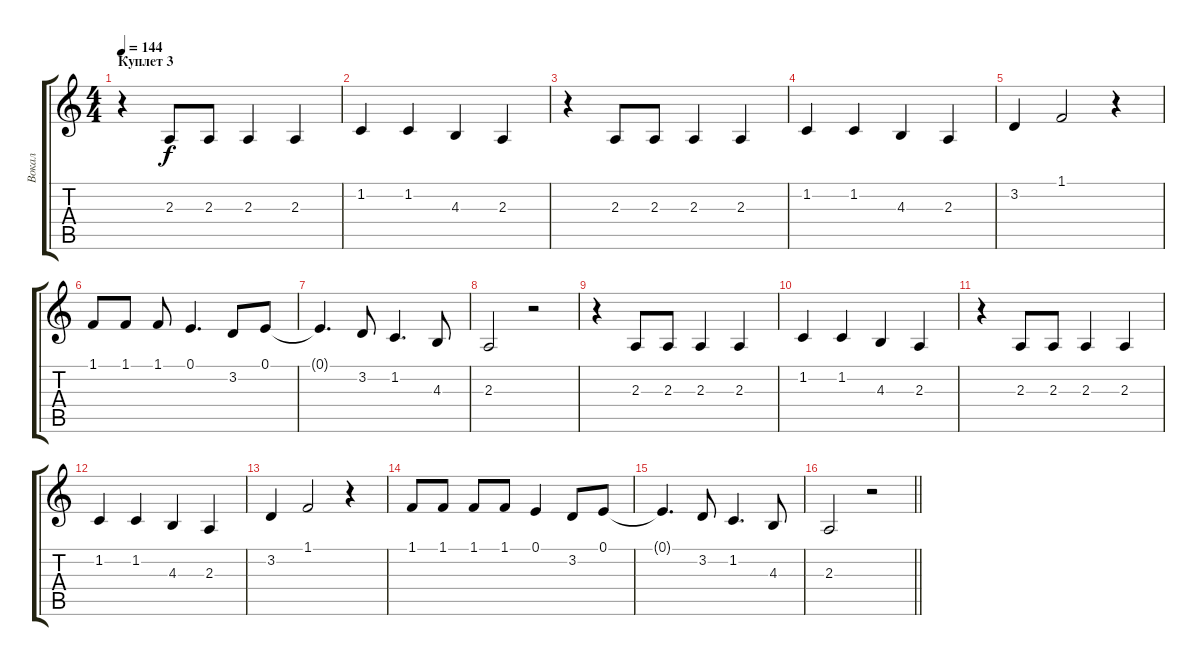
\track ("Вокал" "Вокал") {instrument tenorsax}
\staff {score tabs}
\tuning (E4 B3 G3 D3 A2 E2) {hide}
\ts (4 4)
\section ("" "Куплет 3")
\tempo 144
\clef g2
\ks c
r.4{dy f} 2.3.8 2.3.8 2.3.4 2.3.4 |
1.2.4 1.2.4 4.3.4 2.3.4 |
r.4 2.3.8 2.3.8 2.3.4 2.3.4 |
1.2.4 1.2.4 4.3.4 2.3.4 |
3.2.4 1.1.2 r.4 |
1.1.8 1.1.8 1.1.8 0.1.4{d} 3.2.8 0.1.8 |
0.1{t}.4{d} 3.2.8 1.2.4{d} 4.3.8 |
2.3.2 r.2 |
r.4 2.3.8 2.3.8 2.3.4 2.3.4 |
1.2.4 1.2.4 4.3.4 2.3.4 |
r.4 2.3.8 2.3.8 2.3.4 2.3.4 |
1.2.4 1.2.4 4.3.4 2.3.4 |
3.2.4 1.1.2 r.4 |
1.1.8 1.1.8 1.1.8 1.1.8 0.1.4 3.2.8 0.1.8 |
0.1{t}.4{d} 3.2.8 1.2.4{d} 4.3.8 |
\barLineRight lightlight
2.3.2 r.2
